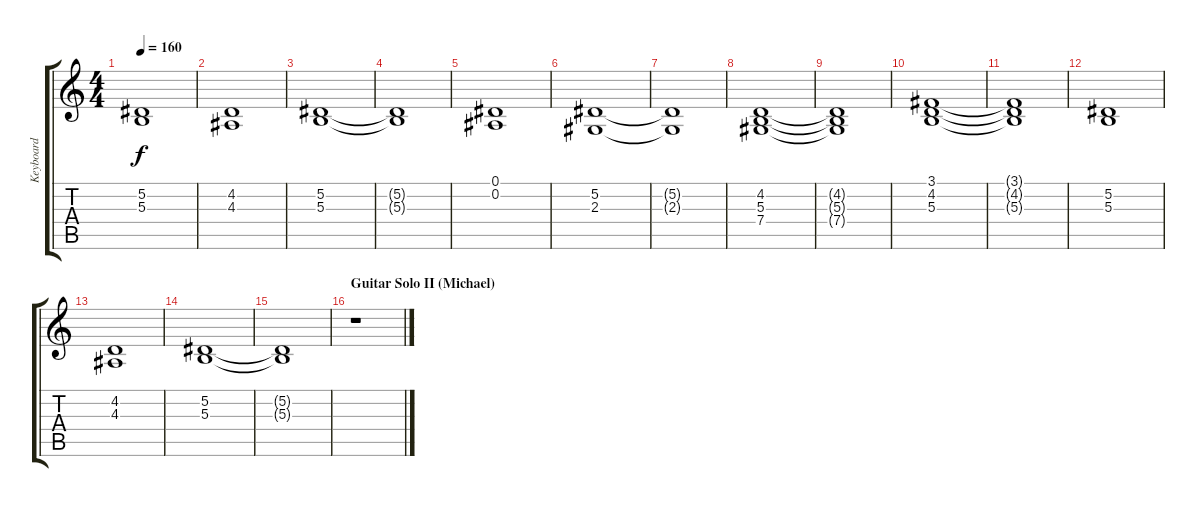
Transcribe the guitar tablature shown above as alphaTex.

\track ("Keyboard" "Keyboard") {instrument synthstrings1}
\staff {score tabs}
\tuning (Eb4 Bb3 Gb3 Db3 Ab2 Db2) {hide}
\ts (4 4)
\tempo 160
\clef g2
\ks c
(5.2{t} 5.3{t}).1{dy f} |
(4.2 4.3).1{instrument pad4choir} |
(5.2 5.3).1{instrument pad4choir} |
(5.2{t} 5.3{t}).1 |
(0.1 0.2).1{instrument pad4choir} |
(5.2 2.3).1{instrument pad4choir} |
(5.2{t} 2.3{t}).1 |
(4.2 5.3 7.4).1{instrument pad4choir} |
(4.2{t} 5.3{t} 7.4{t}).1 |
(3.1 4.2 5.3).1{instrument pad4choir} |
(3.1{t} 4.2{t} 5.3{t}).1 |
(5.2 5.3).1{instrument pad4choir} |
(4.2 4.3).1{instrument pad4choir} |
(5.2 5.3).1{instrument pad4choir} |
(5.2{t} 5.3{t}).1 |
\section ("" "Guitar Solo II (Michael)")
r.1
